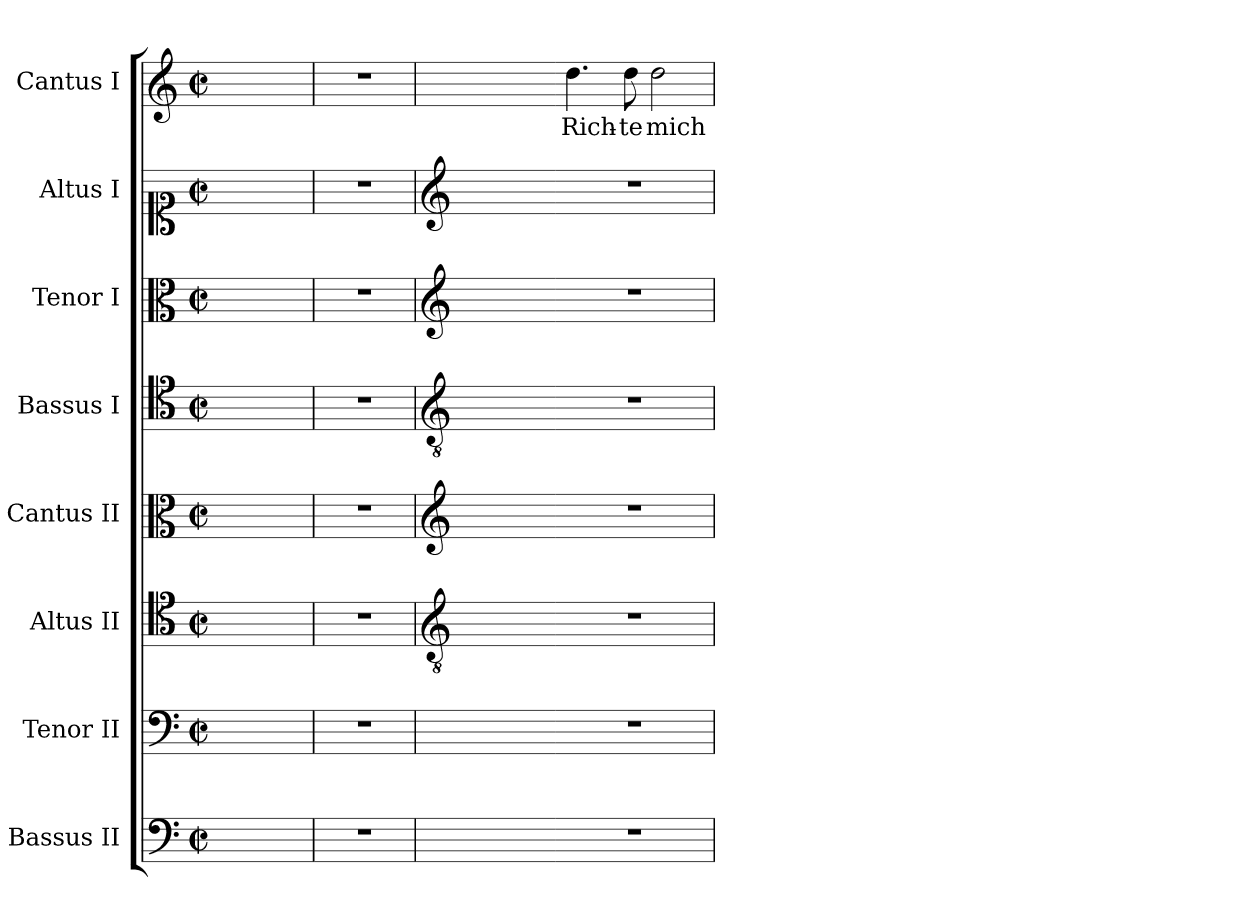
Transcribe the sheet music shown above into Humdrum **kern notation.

**kern	**kern	**kern	**kern	**kern	**kern	**kern	**kern	**text
*part8	*part7	*part6	*part5	*part4	*part3	*part2	*part1	*part1
*staff8	*staff7	*staff6	*staff5	*staff4	*staff3	*staff2	*staff1	*staff1
*I"Bassus II	*I"Tenor II	*I"Altus II	*I"Cantus II	*I"Bassus I	*I"Tenor I	*I"Altus I	*I"Cantus I	*
*I'B2	*I'T2	*I'A2	*I'C2	*I'B1	*I'T1	*I'A1	*I'C1	*
*clefF4	*clefF4	*clefC4	*clefC3	*clefC4	*clefC3	*clefC1	*clefG2	*
*k[]	*k[]	*k[]	*k[]	*k[]	*k[]	*k[]	*k[]	*
*C:	*C:	*C:	*C:	*C:	*C:	*C:	*C:	*
*M2/2	*M2/2	*M2/2	*M2/2	*M2/2	*M2/2	*M2/2	*M2/2	*
*met(c|)	*met(c|)	*met(c|)	*met(c|)	*met(c|)	*met(c|)	*met(c|)	*met(c|)	*
=	=	=	=	=	=	=	=	=
1ryy	1ryy	1ryy	1ryy	1ryy	1ryy	1ryy	1ryy	.
=1X	=1X	=1X	=1X	=1X	=1X	=1X	=1X	=1X
1r	1r	1r	1r	1r	1r	1r	1r	.
=2X	=2X	=2X	=2X	=2X	=2X	=2X	=2X	=2X
*	*	*clefGv2	*clefG2	*clefGv2	*clefG2	*clefG2	*	*
1ryy	1ryy	1ryy	1ryy	1ryy	1ryy	1ryy	1ryy	.
=1-	=1-	=1-	=1-	=1-	=1-	=1-	=1-	=1-
!	!	!	!	!	!	!	!	!LO:LY:b
1r	1r	1r	1r	1r	1r	1r	4.dd\	Rich-
!	!	!	!	!	!	!	!	!LO:LY:b
.	.	.	.	.	.	.	8dd\	-te
!	!	!	!	!	!	!	!	!LO:LY:b
.	.	.	.	.	.	.	2dd\	mich
=	=	=	=	=	=	=	=	=
*-	*-	*-	*-	*-	*-	*-	*-	*-
